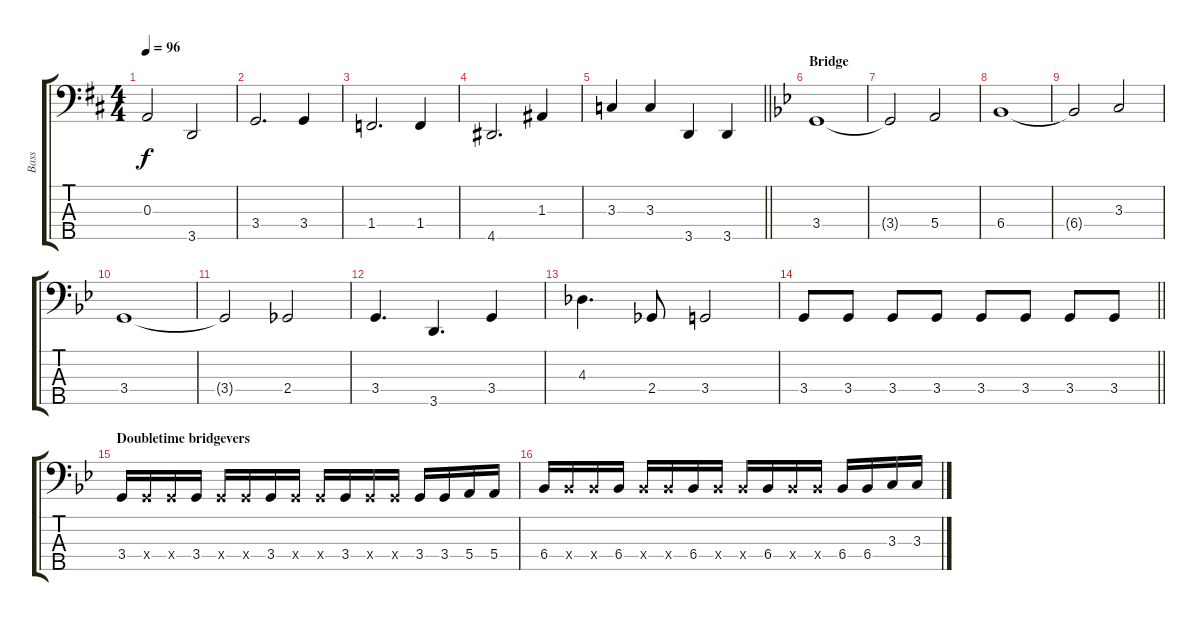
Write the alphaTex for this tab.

\track ("Bass" "Bass") {instrument electricbassfinger}
\staff {score tabs}
\tuning (G2 D2 A1 E1 B0) {hide}
\ts (4 4)
\tempo 96
\clef f4
\ks bminor
0.3.2{dy f} 3.5.2 |
3.4.2{d} 3.4.4 |
1.4.2{d} 1.4.4 |
4.5.2{d} 1.3.4 |
\barLineRight lightlight
3.3.4 3.3.4 3.5.4 3.5.4 |
\section ("" "Bridge")
\ks gminor
3.4.1 |
3.4{t}.2 5.4.2 |
6.4.1 |
6.4{t}.2 3.3.2 |
3.4.1 |
3.4{t}.2 2.4.2 |
3.4.4{d} 3.5.4{d} 3.4.4 |
4.3.4{d} 2.4.8 3.4.2 |
\barLineRight lightlight
3.4.8 3.4.8 3.4.8 3.4.8 3.4.8 3.4.8 3.4.8 3.4.8 |
\section ("" "Doubletime bridgevers")
3.4.16 3.4{x}.16 3.4{x}.16 3.4.16 3.4{x}.16 3.4{x}.16 3.4.16 3.4{x}.16 3.4{x}.16 3.4.16 3.4{x}.16 3.4{x}.16 3.4.16 3.4.16 5.4.16 5.4.16 |
6.4.16 6.4{x}.16 6.4{x}.16 6.4.16 6.4{x}.16 6.4{x}.16 6.4.16 6.4{x}.16 6.4{x}.16 6.4.16 6.4{x}.16 6.4{x}.16 6.4.16 6.4.16 3.3.16 3.3.16
